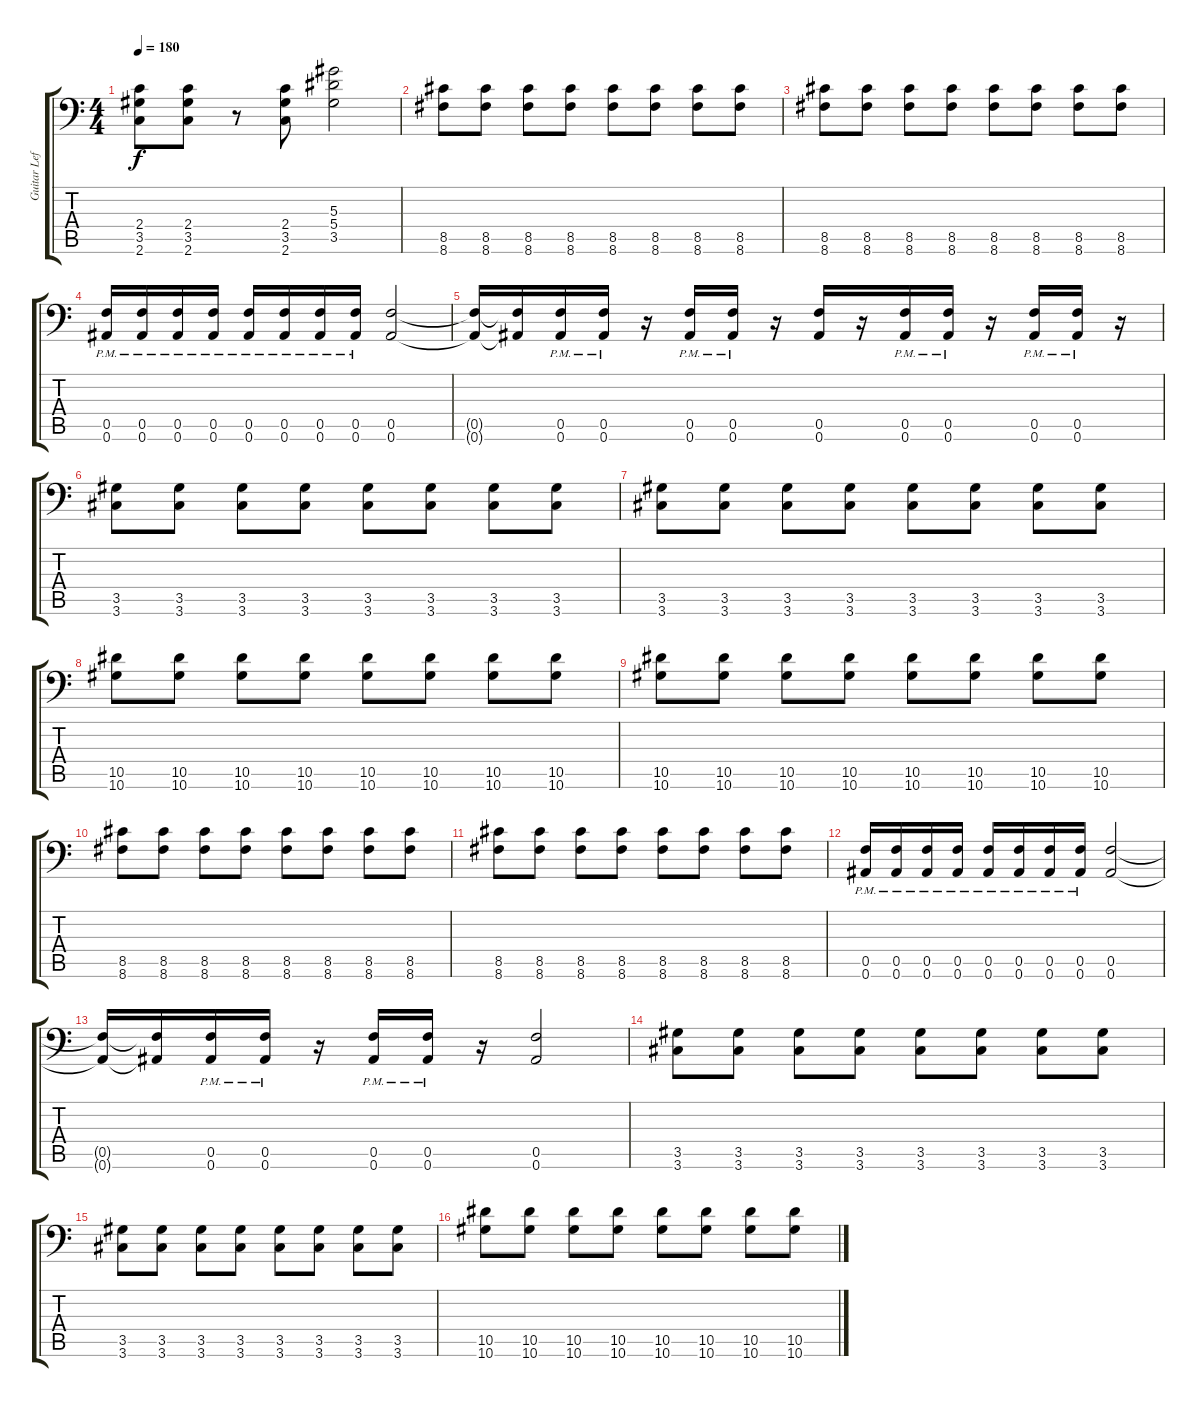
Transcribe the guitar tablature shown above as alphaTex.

\track ("Guitar Left" "Guitar Lef") {instrument distortionguitar}
\staff {score tabs}
\tuning (C4 G3 Eb3 Bb2 F2 Bb1) {hide}
\ts (4 4)
\tempo 180
\clef f4
\ks c
(2.4 3.5 2.6).8{dy f} (2.4 3.5 2.6).8 r.8 (2.4 3.5 2.6).8 (5.3 5.4 3.5).2 |
(8.5 8.6).8 (8.5 8.6).8 (8.5 8.6).8 (8.5 8.6).8 (8.5 8.6).8 (8.5 8.6).8 (8.5 8.6).8 (8.5 8.6).8 |
(8.5 8.6).8 (8.5 8.6).8 (8.5 8.6).8 (8.5 8.6).8 (8.5 8.6).8 (8.5 8.6).8 (8.5 8.6).8 (8.5 8.6).8 |
(0.5{pm} 0.6{pm}).16 (0.5{pm} 0.6{pm}).16 (0.5{pm} 0.6{pm}).16 (0.5{pm} 0.6{pm}).16 (0.5{pm} 0.6{pm}).16 (0.5{pm} 0.6{pm}).16 (0.5{pm} 0.6{pm}).16 (0.5{pm} 0.6{pm}).16 (0.5 0.6).2 |
(0.5{t} 0.6{t}).16 (0.5{t} 0.6{t}).16 (0.5{pm} 0.6{pm}).16 (0.5{pm} 0.6{pm}).16 r.16 (0.5{pm} 0.6{pm}).16 (0.5{pm} 0.6{pm}).16 r.16 (0.5 0.6).16 r.16 (0.5{pm} 0.6{pm}).16 (0.5{pm} 0.6{pm}).16 r.16 (0.5{pm} 0.6{pm}).16 (0.5{pm} 0.6{pm}).16 r.16 |
(3.5 3.6).8 (3.5 3.6).8 (3.5 3.6).8 (3.5 3.6).8 (3.5 3.6).8 (3.5 3.6).8 (3.5 3.6).8 (3.5 3.6).8 |
(3.5 3.6).8 (3.5 3.6).8 (3.5 3.6).8 (3.5 3.6).8 (3.5 3.6).8 (3.5 3.6).8 (3.5 3.6).8 (3.5 3.6).8 |
(10.5 10.6).8 (10.5 10.6).8 (10.5 10.6).8 (10.5 10.6).8 (10.5 10.6).8 (10.5 10.6).8 (10.5 10.6).8 (10.5 10.6).8 |
(10.5 10.6).8 (10.5 10.6).8 (10.5 10.6).8 (10.5 10.6).8 (10.5 10.6).8 (10.5 10.6).8 (10.5 10.6).8 (10.5 10.6).8 |
(8.5 8.6).8 (8.5 8.6).8 (8.5 8.6).8 (8.5 8.6).8 (8.5 8.6).8 (8.5 8.6).8 (8.5 8.6).8 (8.5 8.6).8 |
(8.5 8.6).8 (8.5 8.6).8 (8.5 8.6).8 (8.5 8.6).8 (8.5 8.6).8 (8.5 8.6).8 (8.5 8.6).8 (8.5 8.6).8 |
(0.5{pm} 0.6{pm}).16 (0.5{pm} 0.6{pm}).16 (0.5{pm} 0.6{pm}).16 (0.5{pm} 0.6{pm}).16 (0.5{pm} 0.6{pm}).16 (0.5{pm} 0.6{pm}).16 (0.5{pm} 0.6{pm}).16 (0.5{pm} 0.6{pm}).16 (0.5 0.6).2 |
(0.5{t} 0.6{t}).16 (0.5{t} 0.6{t}).16 (0.5{pm} 0.6{pm}).16 (0.5{pm} 0.6{pm}).16 r.16 (0.5{pm} 0.6{pm}).16 (0.5{pm} 0.6{pm}).16 r.16 (0.5 0.6).2 |
(3.5 3.6).8 (3.5 3.6).8 (3.5 3.6).8 (3.5 3.6).8 (3.5 3.6).8 (3.5 3.6).8 (3.5 3.6).8 (3.5 3.6).8 |
(3.5 3.6).8 (3.5 3.6).8 (3.5 3.6).8 (3.5 3.6).8 (3.5 3.6).8 (3.5 3.6).8 (3.5 3.6).8 (3.5 3.6).8 |
(10.5 10.6).8 (10.5 10.6).8 (10.5 10.6).8 (10.5 10.6).8 (10.5 10.6).8 (10.5 10.6).8 (10.5 10.6).8 (10.5 10.6).8
